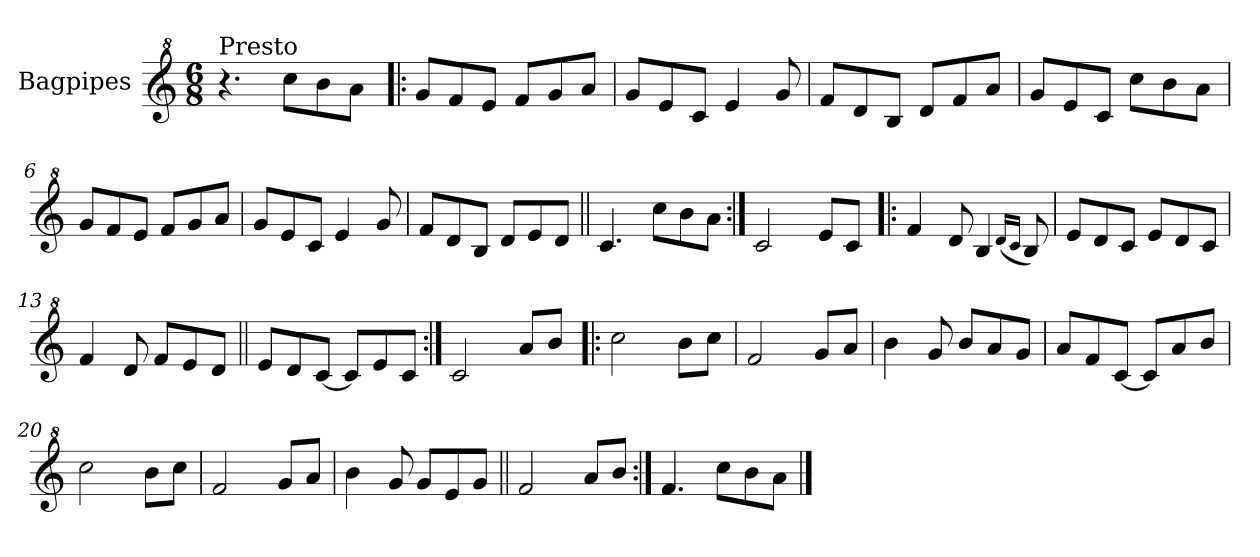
**kern
*part1
*staff1
*I"Bagpipes
*I'Bag
*clefG^2
*k[]
*C:
*M6/8
=1
!LO:TX:a:t=Presto
4.r
8ccc\L
8bb\
8aa\J
=2!|:
8gg/L
8ff/
8ee/J
8ff/L
8gg/
8aa/J
=3
8gg/L
8ee/
8cc/J
4ee/
8gg/
=4
8ff/L
8dd/
8b/J
8dd/L
8ff/
8aa/J
=5
8gg/L
8ee/
8cc/J
8ccc\L
8bb\
8aa\J
=6
8gg/L
8ff/
8ee/J
8ff/L
8gg/
8aa/J
=7
8gg/L
8ee/
8cc/J
4ee/
8gg/
!!LO:LB:g=z
=8
8ff/L
8dd/
8b/J
8dd/L
8ee/
8dd/J
=9||
4.cc/
8ccc\L
8bb\
8aa\J
=10:|!
2cc/
8ee/L
8cc/J
=11!|:
4ff/
8dd/
4b/
(16qdd/LL
16qcc/JJ
8b/)
=12
8ee/L
8dd/
8cc/J
8ee/L
8dd/
8cc/J
=13
4ff/
8dd/
8ff/L
8ee/
8dd/J
=14||
8ee/L
8dd/
[8cc/J
8cc/L]
8ee/
8cc/J
=15:|!
2cc/
8aa/L
8bb/J
!!LO:LB:g=z
=16!|:
2ccc\
8bb\L
8ccc\J
=17
2ff/
8gg/L
8aa/J
=18
4bb\
8gg/
8bb/L
8aa/
8gg/J
=19
8aa/L
8ff/
[8cc/J
8cc/L]
8aa/
8bb/J
=20
2ccc\
8bb\L
8ccc\J
=21
2ff/
8gg/L
8aa/J
=22
4bb\
8gg/
8gg/L
8ee/
8gg/J
=23||
2ff/
8aa/L
8bb/J
=24:|!
4.ff/
8ccc\L
8bb\
8aa\J
==
*-
